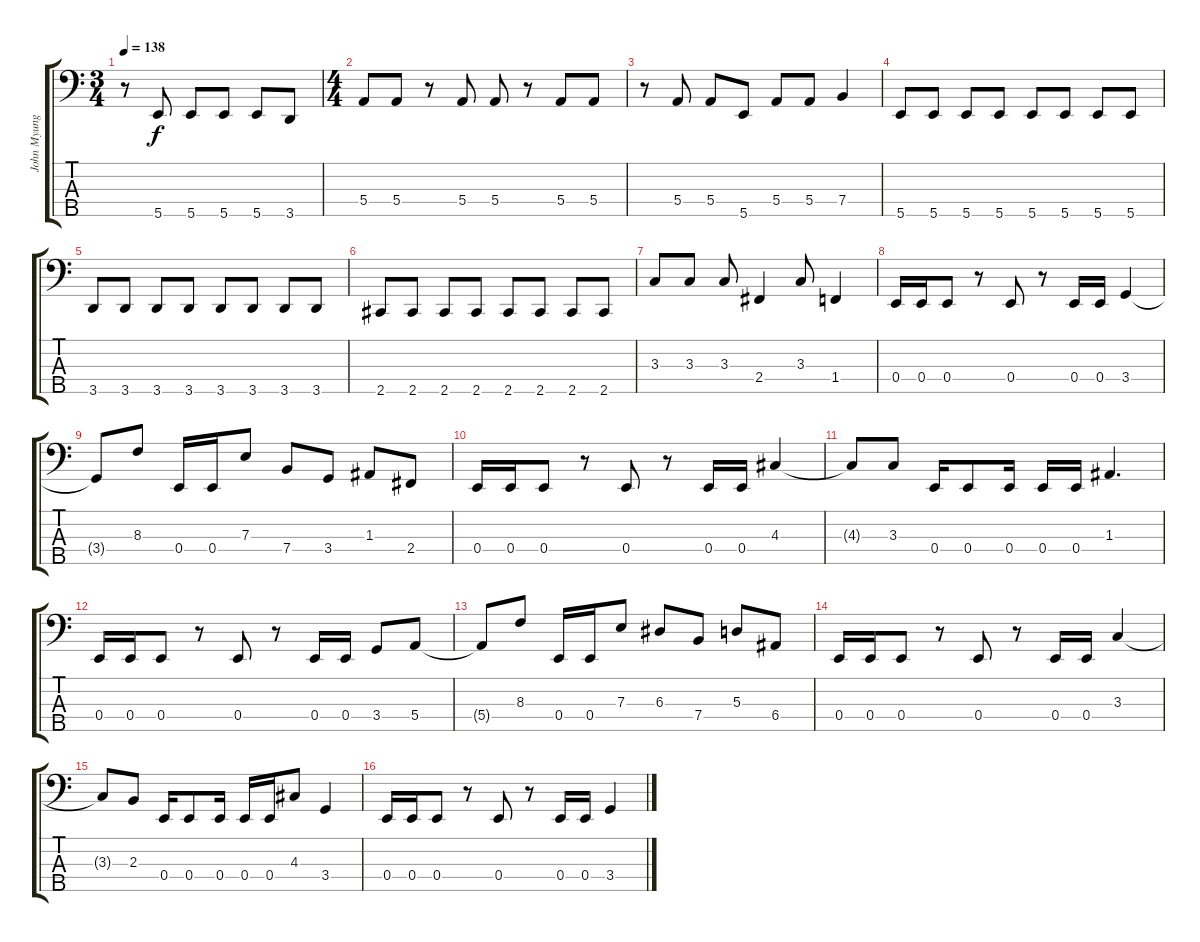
\track ("John Myung" "John Myung") {instrument electricbassfinger}
\staff {score tabs}
\tuning (G2 D2 A1 E1 B0) {hide}
\ts (3 4)
\tempo 138
\clef f4
\ks c
r.8{dy f} 5.5.8 5.5.8 5.5.8 5.5.8 3.5.8 |
\ts (4 4)
5.4.8 5.4.8 r.8 5.4.8 5.4.8 r.8 5.4.8 5.4.8 |
r.8 5.4.8 5.4.8 5.5.8 5.4.8 5.4.8 7.4.4 |
5.5.8 5.5.8 5.5.8 5.5.8 5.5.8 5.5.8 5.5.8 5.5.8 |
3.5.8 3.5.8 3.5.8 3.5.8 3.5.8 3.5.8 3.5.8 3.5.8 |
2.5.8 2.5.8 2.5.8 2.5.8 2.5.8 2.5.8 2.5.8 2.5.8 |
3.3.8 3.3.8 3.3.8 2.4.4 3.3.8 1.4.4 |
0.4.16 0.4.16 0.4.8 r.8 0.4.8 r.8 0.4.16 0.4.16 3.4.4 |
3.4{t}.8 8.3.8 0.4.16 0.4.16 7.3.8 7.4.8 3.4.8 1.3.8 2.4.8 |
0.4.16 0.4.16 0.4.8 r.8 0.4.8 r.8 0.4.16 0.4.16 4.3.4 |
4.3{t}.8 3.3.8 0.4.16 0.4.8 0.4.16 0.4.16 0.4.16 1.3.4{d} |
0.4.16 0.4.16 0.4.8 r.8 0.4.8 r.8 0.4.16 0.4.16 3.4.8 5.4.8 |
5.4{t}.8 8.3.8 0.4.16 0.4.16 7.3.8 6.3.8 7.4.8 5.3.8 6.4.8 |
0.4.16 0.4.16 0.4.8 r.8 0.4.8 r.8 0.4.16 0.4.16 3.3.4 |
3.3{t}.8 2.3.8 0.4.16 0.4.8 0.4.16 0.4.16 0.4.16 4.3.8 3.4.4 |
0.4.16 0.4.16 0.4.8 r.8 0.4.8 r.8 0.4.16 0.4.16 3.4.4
